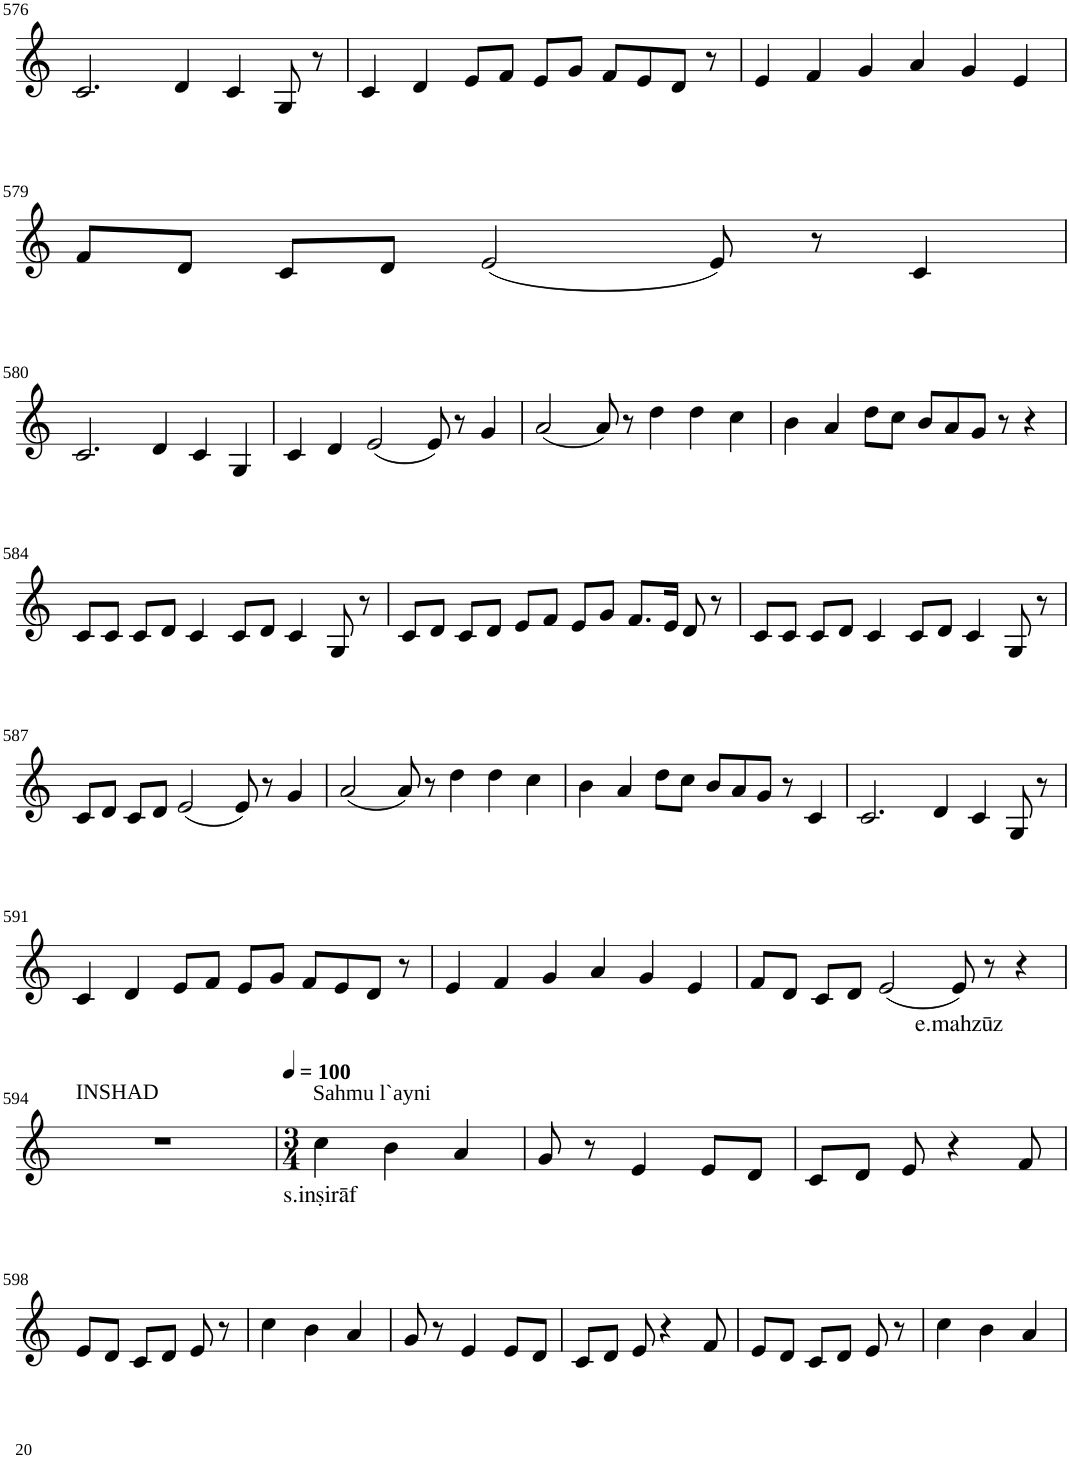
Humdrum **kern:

**kern	**text
*part1	*part1
*staff1	*staff1
*I"Violin	*
!!LO:PB:g=z
*clefG2	*
*k[]	*
*M6/4	*
=576	=576
2.c/	.
4d/	.
4c/	.
8G/	.
8r	.
=577	=577
4c/	.
4d/	.
8e/L	.
8f/J	.
8e/L	.
8g/J	.
8f/L	.
8e/	.
8d/J	.
8r	.
=578	=578
4e/	.
4f/	.
4g/	.
4a/	.
4g/	.
4e/	.
!!LO:LB:g=z
=579	=579
8f/L	.
8d/J	.
8c/L	.
8d/J	.
(2e/	.
8e/)	.
8r	.
4c/	.
!!LO:LB:g=z
=580	=580
2.c/	.
4d/	.
4c/	.
4G/	.
=581	=581
4c/	.
4d/	.
(2e/	.
8e/)	.
8r	.
4g/	.
=582	=582
(2a/	.
8a/)	.
8r	.
4dd\	.
4dd\	.
4cc\	.
=583	=583
4b\	.
4a/	.
8dd\L	.
8cc\J	.
8b/L	.
8a/	.
8g/J	.
8r	.
4r	.
!!LO:LB:g=z
=584	=584
8c/L	.
8c/J	.
8c/L	.
8d/J	.
4c/	.
8c/L	.
8d/J	.
4c/	.
8G/	.
8r	.
=585	=585
8c/L	.
8d/J	.
8c/L	.
8d/J	.
8e/L	.
8f/J	.
8e/L	.
8g/J	.
8.f/L	.
16e/Jk	.
8d/	.
8r	.
=586	=586
8c/L	.
8c/J	.
8c/L	.
8d/J	.
4c/	.
8c/L	.
8d/J	.
4c/	.
8G/	.
8r	.
!!LO:LB:g=z
=587	=587
8c/L	.
8d/J	.
8c/L	.
8d/J	.
(2e/	.
8e/)	.
8r	.
4g/	.
=588	=588
(2a/	.
8a/)	.
8r	.
4dd\	.
4dd\	.
4cc\	.
=589	=589
4b\	.
4a/	.
8dd\L	.
8cc\J	.
8b/L	.
8a/	.
8g/J	.
8r	.
4c/	.
=590	=590
2.c/	.
4d/	.
4c/	.
8G/	.
8r	.
!!LO:LB:g=z
=591	=591
4c/	.
4d/	.
8e/L	.
8f/J	.
8e/L	.
8g/J	.
8f/L	.
8e/	.
8d/J	.
8r	.
=592	=592
4e/	.
4f/	.
4g/	.
4a/	.
4g/	.
4e/	.
=593	=593
8f/L	.
8d/J	.
8c/L	.
8d/J	.
(2e/	.
!	!LO:LY:b
8e/)	e.mahzūz
8r	.
4r	.
!!LO:LB:g=z
=594	=594
!LO:TX:a:t=INSHAD	!
1.r	.
=595	=595
*M3/4	*
*MM100	*
!LO:TX:a:t=Sahmu l`ayni	!
!	!LO:LY:b
4cc\	s.inṣirāf
4b\	.
4a/	.
=596	=596
8g/	.
8r	.
4e/	.
8e/L	.
8d/J	.
=597	=597
8c/L	.
8d/J	.
8e/	.
4r	.
8f/	.
!!LO:LB:g=z
=598	=598
8e/L	.
8d/J	.
8c/L	.
8d/J	.
8e/	.
8r	.
=599	=599
4cc\	.
4b\	.
4a/	.
=600	=600
8g/	.
8r	.
4e/	.
8e/L	.
8d/J	.
=601	=601
8c/L	.
8d/J	.
8e/	.
4r	.
8f/	.
=602	=602
8e/L	.
8d/J	.
8c/L	.
8d/J	.
8e/	.
8r	.
=603	=603
4cc\	.
4b\	.
4a/	.
=	=
*-	*-
